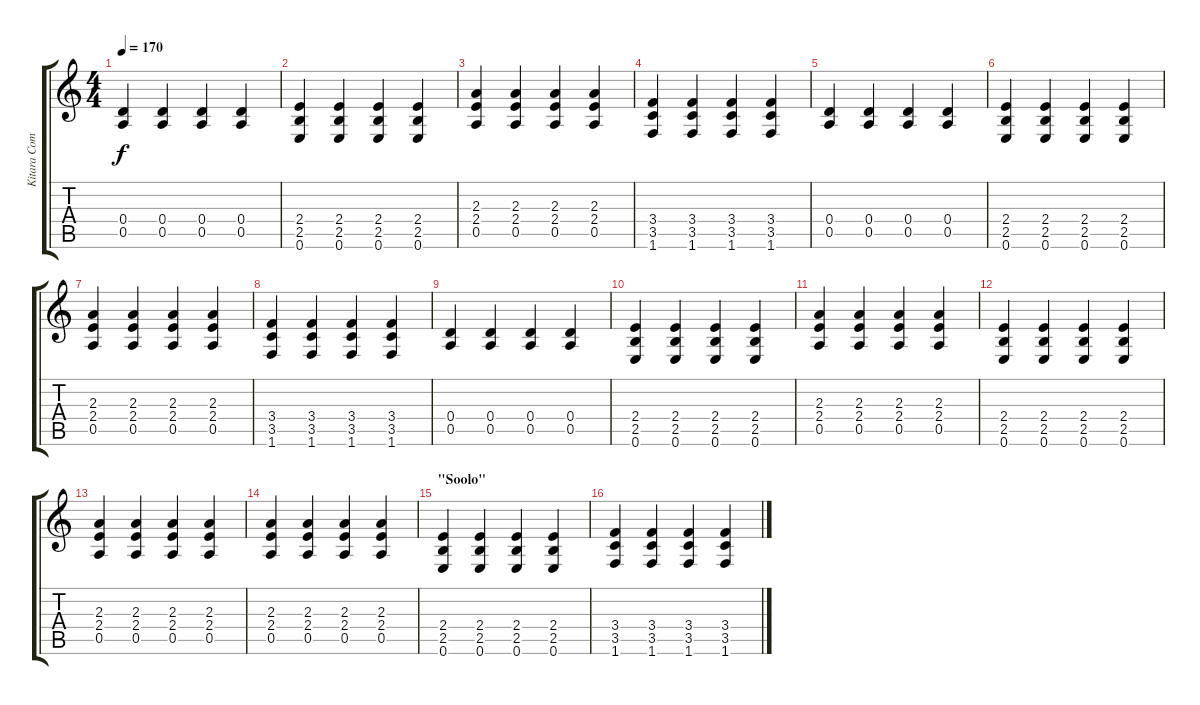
\track ("Kitara Comp2" "Kitara Com") {instrument acousticguitarnylon}
\staff {score tabs}
\tuning (E4 B3 G3 D3 A2 E2) {hide}
\ts (4 4)
\tempo 170
\clef g2
\ks c
(0.4 0.5).4{dy f} (0.4 0.5).4 (0.4 0.5).4 (0.4 0.5).4 |
(2.4 2.5 0.6).4 (2.4 2.5 0.6).4 (2.4 2.5 0.6).4 (2.4 2.5 0.6).4 |
(2.3 2.4 0.5).4 (2.3 2.4 0.5).4 (2.3 2.4 0.5).4 (2.3 2.4 0.5).4 |
(3.4 3.5 1.6).4 (3.4 3.5 1.6).4 (3.4 3.5 1.6).4 (3.4 3.5 1.6).4 |
(0.4 0.5).4 (0.4 0.5).4 (0.4 0.5).4 (0.4 0.5).4 |
(2.4 2.5 0.6).4 (2.4 2.5 0.6).4 (2.4 2.5 0.6).4 (2.4 2.5 0.6).4 |
(2.3 2.4 0.5).4 (2.3 2.4 0.5).4 (2.3 2.4 0.5).4 (2.3 2.4 0.5).4 |
(3.4 3.5 1.6).4 (3.4 3.5 1.6).4 (3.4 3.5 1.6).4 (3.4 3.5 1.6).4 |
(0.4 0.5).4 (0.4 0.5).4 (0.4 0.5).4 (0.4 0.5).4 |
(2.4 2.5 0.6).4 (2.4 2.5 0.6).4 (2.4 2.5 0.6).4 (2.4 2.5 0.6).4 |
(2.3 2.4 0.5).4 (2.3 2.4 0.5).4 (2.3 2.4 0.5).4 (2.3 2.4 0.5).4 |
(2.4 2.5 0.6).4 (2.4 2.5 0.6).4 (2.4 2.5 0.6).4 (2.4 2.5 0.6).4 |
(2.3 2.4 0.5).4 (2.3 2.4 0.5).4 (2.3 2.4 0.5).4 (2.3 2.4 0.5).4 |
(2.3 2.4 0.5).4 (2.3 2.4 0.5).4 (2.3 2.4 0.5).4 (2.3 2.4 0.5).4 |
\section ("" "\"Soolo\"")
(2.4 2.5 0.6).4{volume 8} (2.4 2.5 0.6).4 (2.4 2.5 0.6).4 (2.4 2.5 0.6).4 |
(3.4 3.5 1.6).4 (3.4 3.5 1.6).4 (3.4 3.5 1.6).4 (3.4 3.5 1.6).4
